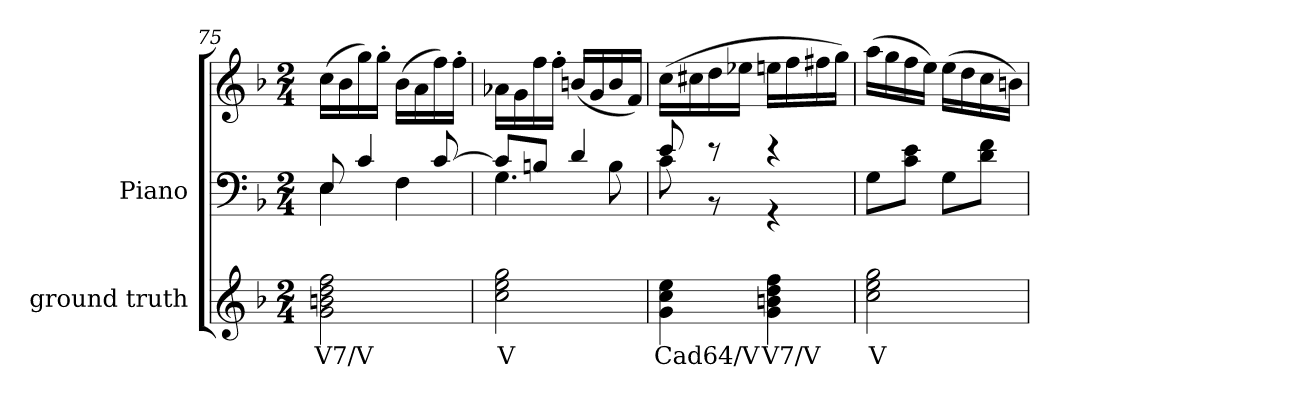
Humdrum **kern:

**kern	**text	**kern	**kern
*part2	*part2	*part1	*part1
*staff3	*staff3	*staff2	*staff1
*I"ground truth	*	*I"Piano	*
*	*	*I'Pno.	*
*	*	*clefF4	*clefG2
*k[b-]	*	*k[b-]	*k[b-]
*F:	*	*F:	*F:
*M2/4	*	*M2/4	*M2/4
=75	=75	=75	=75
*	*	*^	*
2g 2bn 2dd 2ff	V7/V	8E/	4E\	(>16cc\LL
.	.	.	.	16b-\
.	.	4c/	.	16gg\)
.	.	.	.	16gg'\JJ
.	.	.	4F\	(>16b-\LL
.	.	.	.	16a\
.	.	(>[8c/	.	16ff\)
.	.	.	.	16ff'\JJ
!!LO:LB:g=z
=76	=76	=76	=76	=76
2cc 2ee 2gg	V	8c/L]	4.G\	16a-X\LL
.	.	.	.	16g\
.	.	8Bn/J	.	16ff\)
.	.	.	.	16ff'\JJ
.	.	4d/	.	(<16bn/LL
.	.	.	.	16g/
.	.	.	8B\	16b/
.	.	.	.	16f/JJ)
=77	=77	=77	=77	=77
4g 4cc 4ee	Cad64/V	8e/	8c\	(>16cc\LL
.	.	.	.	16cc#X\
.	.	8r	8r	16dd\
.	.	.	.	16ee-X\JJ
4g 4bn 4dd 4ff	V7/V	4r	4r	16een\LL
.	.	.	.	16ff\
.	.	.	.	16ff#X\
.	.	.	.	16gg\JJ)
*	*	*v	*v	*
=78	=78	=78	=78
2cc 2ee 2gg	V	8G\L	(>16aa\LL
.	.	.	16gg\
.	.	8c\ 8e\J	16ff\
.	.	.	16ee\JJ)
.	.	8G\L	(>16ee\LL
.	.	.	16dd\
.	.	8d\ 8f\J	16cc\
.	.	.	16bn\JJ)
=	=	=	=
*-	*-	*-	*-
